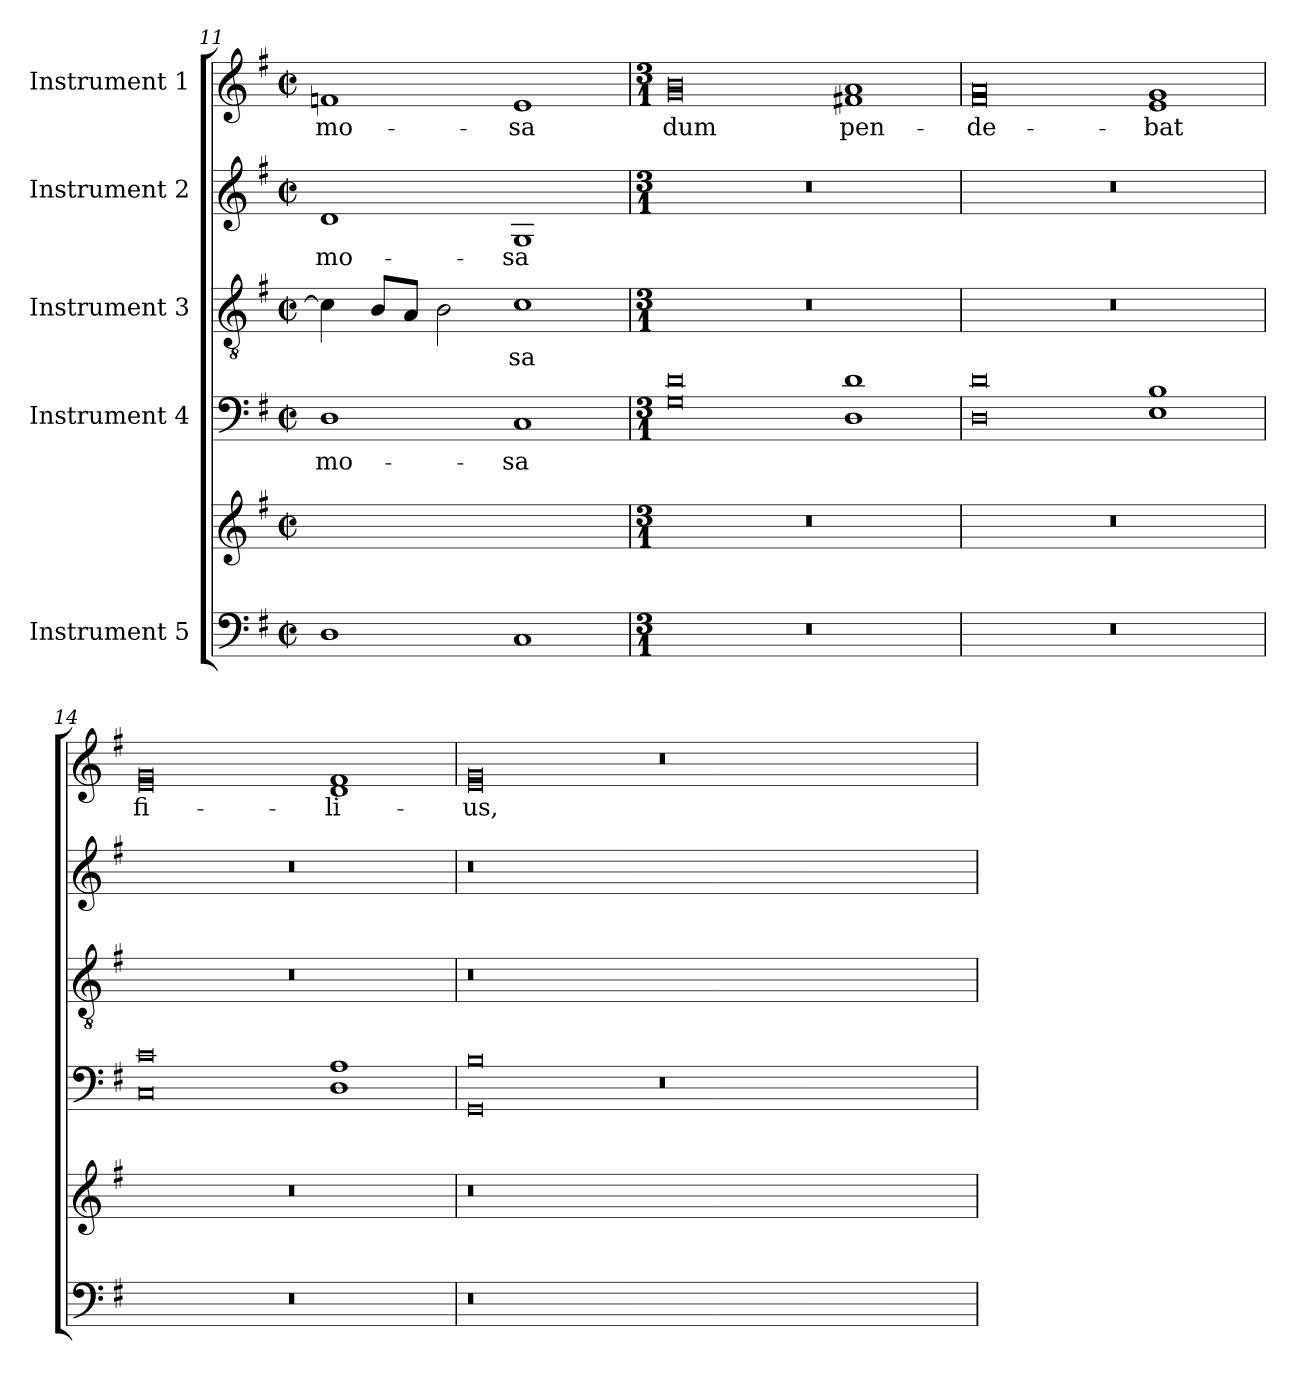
**kern	**kern	**kern	**text	**kern	**text	**kern	**text	**kern	**text
*part5	*part5	*part4	*part4	*part3	*part3	*part2	*part2	*part1	*part1
*staff6	*staff5	*staff4	*staff4	*staff3	*staff3	*staff2	*staff2	*staff1	*staff1
*I"Instrument 5	*	*I"Instrument 4	*	*I"Instrument 3	*	*I"Instrument 2	*	*I"Instrument 1	*
*clefF4	*clefG2	*clefF4	*	*clefGv2	*	*clefG2	*	*clefG2	*
*ITrd-3c-5	*ITrd-3c-5	*	*	*	*	*	*	*	*
*k[]	*k[]	*k[f#]	*	*k[f#]	*	*k[f#]	*	*k[f#]	*
*C:	*C:	*G:	*	*G:	*	*G:	*	*G:	*
*M2/2	*M2/2	*M2/2	*	*M2/2	*	*M2/2	*	*M2/2	*
*met(c|)	*met(c|)	*met(c|)	*	*met(c|)	*	*met(c|)	*	*met(c|)	*
=11	=11	=11	=11	=11	=11	=11	=11	=11	=11
!	!	!	!LO:LY:b:cj	!	!	!	!LO:LY:b:cj	!	!LO:LY:b:cj
1G	0ryy	1D	-mo-	4c\]	.	1d	-mo-	1fn	-mo-
.	.	.	.	8B/L	.	.	.	.	.
.	.	.	.	8A/J	.	.	.	.	.
.	.	.	.	2B\	.	.	.	.	.
!	!	!	!LO:LY:b:cj	!	!LO:LY:b:cj	!	!LO:LY:b:cj	!	!LO:LY:b:cj
1F	.	1C	-sa	1c	-sa	1G	-sa	1e	-sa
!!LO:PB:g=z
=12	=12	=12	=12	=12	=12	=12	=12	=12	=12
*M3/1	*M3/1	*M3/1	*	*M3/1	*	*M3/1	*	*M3/1	*
!	!	!	!	!	!	!	!	!	!LO:LY:b:cj
0.r	0.r	0d 0G	.	0.r	.	0.r	.	0b 0g	dum
!	!	!	!	!	!	!	!	!	!LO:LY:b:cj
.	.	1d 1D	.	.	.	.	.	1a 1f#X	pen-
=13	=13	=13	=13	=13	=13	=13	=13	=13	=13
!	!	!	!	!	!	!	!	!	!LO:LY:b:cj
0.r	0.r	0d 0D	.	0.r	.	0.r	.	0a 0f#	-de-
!	!	!	!	!	!	!	!	!	!LO:LY:b:cj
.	.	1B 1E	.	.	.	.	.	1g 1e	-bat
=14	=14	=14	=14	=14	=14	=14	=14	=14	=14
!	!	!	!	!	!	!	!	!	!LO:LY:b:rj
0.r	0.r	0c 0C	.	0.r	.	0.r	.	0g 0e	fi-
!	!	!	!	!	!	!	!	!	!LO:LY:b:rj
.	.	1A 1D	.	.	.	.	.	1f# 1d	-li-
=15	=15	=15	=15	=15	=15	=15	=15	=15	=15
!	!	!	!	!	!	!	!	!	!LO:LY:b:cj
0.r	0.r	0B 0GG	.	0.r	.	0.r	.	0g 0e	-us,
.	.	0.r	.	.	.	.	.	0.r	.
0ryy	0ryy	.	.	0ryy	.	0ryy	.	.	.
=	=	=	=	=	=	=	=	=	=
*-	*-	*-	*-	*-	*-	*-	*-	*-	*-
